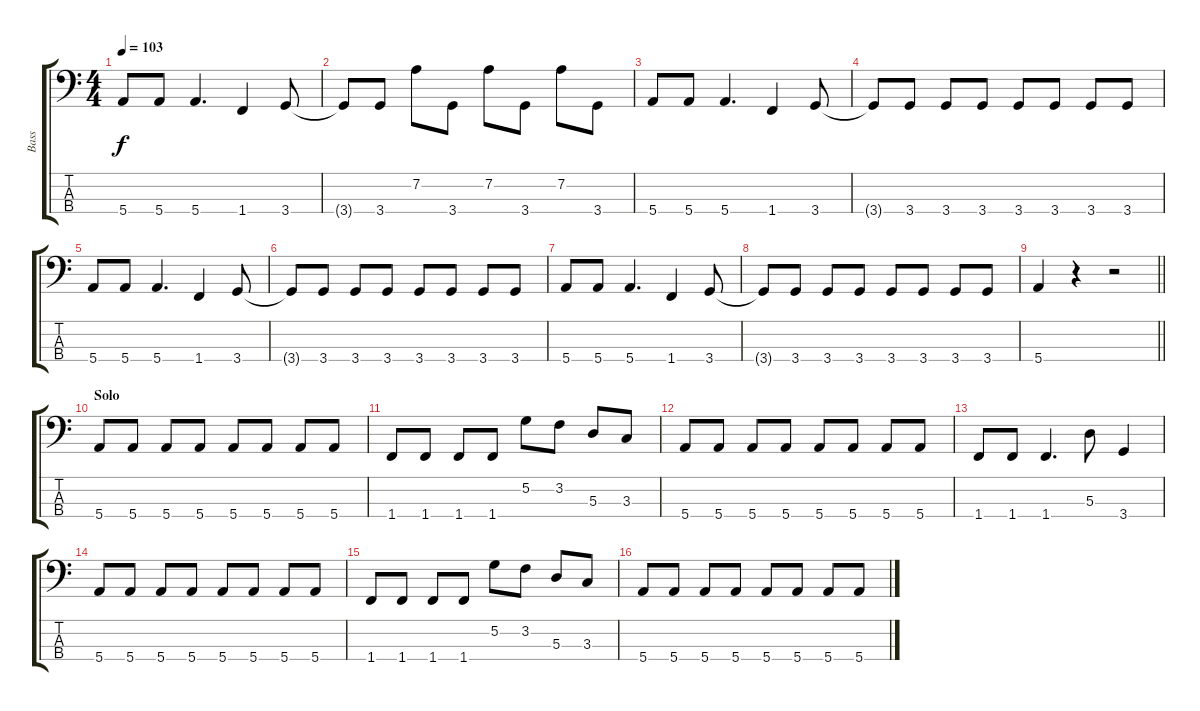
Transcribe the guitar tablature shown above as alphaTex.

\track ("Bass" "Bass") {instrument electricbasspick}
\staff {score tabs}
\tuning (G2 D2 A1 E1) {hide}
\ts (4 4)
\tempo 103
\clef f4
\ks aminor
5.4.8{dy f} 5.4.8 5.4.4{d} 1.4.4 3.4.8 |
3.4{t}.8 3.4.8 7.2.8 3.4.8 7.2.8 3.4.8 7.2.8 3.4.8 |
5.4.8 5.4.8 5.4.4{d} 1.4.4 3.4.8 |
3.4{t}.8 3.4.8 3.4.8 3.4.8 3.4.8 3.4.8 3.4.8 3.4.8 |
5.4.8 5.4.8 5.4.4{d} 1.4.4 3.4.8 |
3.4{t}.8 3.4.8 3.4.8 3.4.8 3.4.8 3.4.8 3.4.8 3.4.8 |
5.4.8 5.4.8 5.4.4{d} 1.4.4 3.4.8 |
3.4{t}.8 3.4.8 3.4.8 3.4.8 3.4.8 3.4.8 3.4.8 3.4.8 |
\barLineRight lightlight
5.4.4 r.4 r.2 |
\section ("" "Solo")
5.4.8 5.4.8 5.4.8 5.4.8 5.4.8 5.4.8 5.4.8 5.4.8 |
1.4.8 1.4.8 1.4.8 1.4.8 5.2.8 3.2.8 5.3.8 3.3.8 |
5.4.8 5.4.8 5.4.8 5.4.8 5.4.8 5.4.8 5.4.8 5.4.8 |
1.4.8 1.4.8 1.4.4{d} 5.3.8 3.4.4 |
5.4.8 5.4.8 5.4.8 5.4.8 5.4.8 5.4.8 5.4.8 5.4.8 |
1.4.8 1.4.8 1.4.8 1.4.8 5.2.8 3.2.8 5.3.8 3.3.8 |
5.4.8 5.4.8 5.4.8 5.4.8 5.4.8 5.4.8 5.4.8 5.4.8
